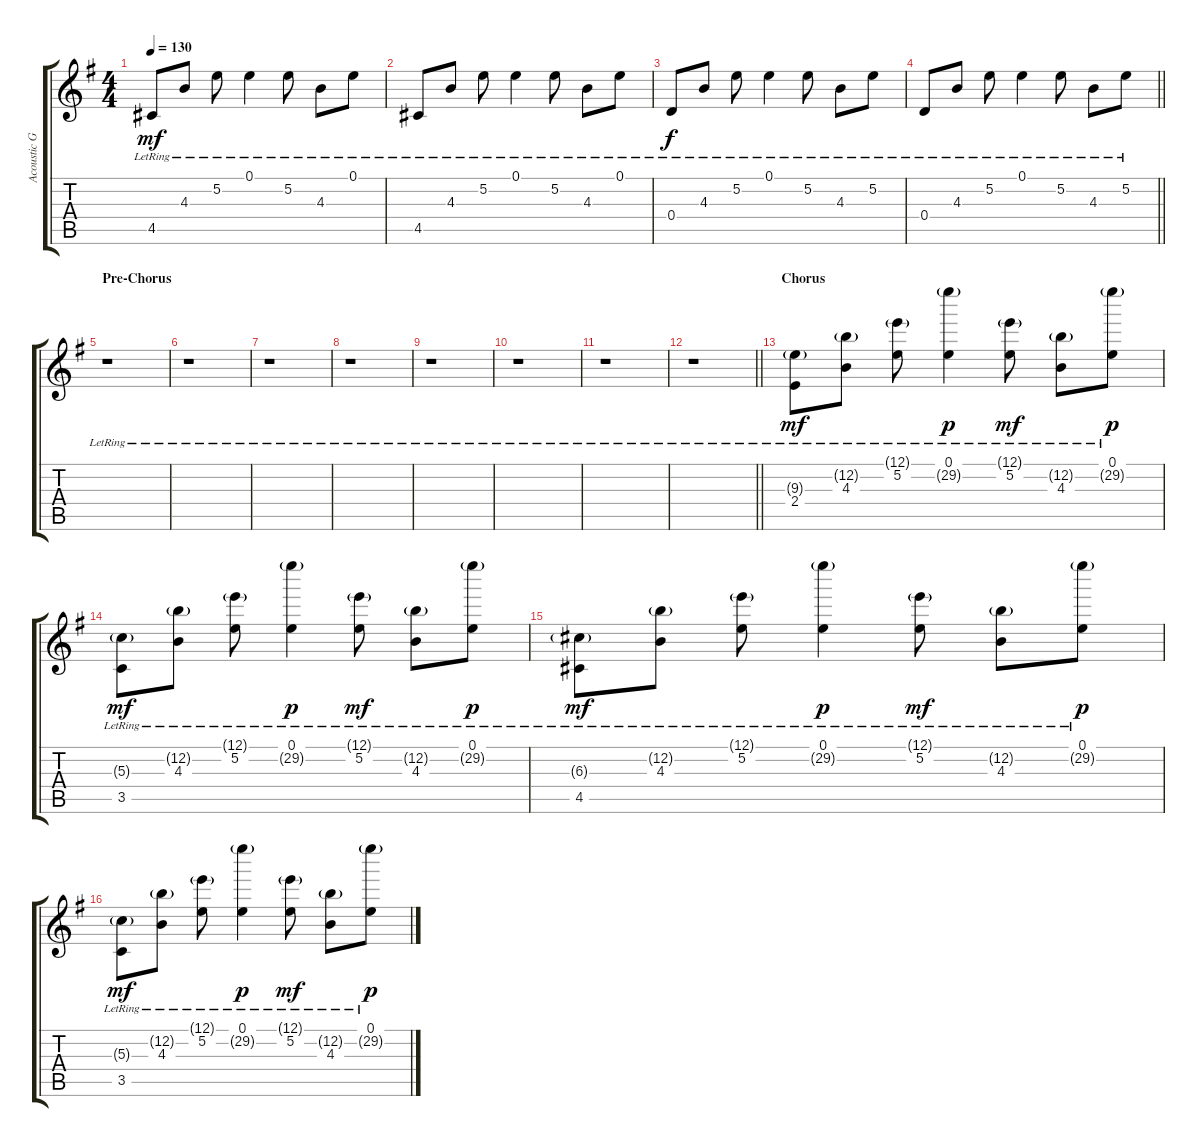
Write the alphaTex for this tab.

\track ("Acoustic Guitar (L)" "Acoustic G") {instrument acousticguitarsteel}
\staff {score tabs}
\tuning (E4 B3 G3 D3 A2 E2) {hide}
\ts (4 4)
\tempo 130
\clef g2
\ks eminor
4.5{lr}.8{dy mf} 4.3{lr}.8 5.2{lr}.8 0.1{lr}.4 5.2{lr}.8 4.3{lr}.8 0.1{lr}.8 |
4.5{lr}.8 4.3{lr}.8 5.2{lr}.8 0.1{lr}.4 5.2{lr}.8 4.3{lr}.8 0.1{lr}.8 |
0.4{lr}.8{dy f} 4.3{lr}.8 5.2{lr}.8 0.1{lr}.4 5.2{lr}.8 4.3{lr}.8 5.2{lr}.8 |
\barLineRight lightlight
0.4{lr}.8 4.3{lr}.8 5.2{lr}.8 0.1{lr}.4 5.2{lr}.8 4.3{lr}.8 5.2{lr}.8 |
\section ("" "Pre-Chorus")
r.1 |
r.1 |
r.1 |
r.1 |
r.1 |
r.1 |
r.1 |
\barLineRight lightlight
r.1 |
\section ("" "Chorus")
(9.3{g lr} 2.4{lr}).8{dy mf} (12.2{g lr} 4.3{lr}).8 (12.1{g lr} 5.2{lr}).8 (0.1{lr} 29.2{g lr}).4{dy p} (12.1{g lr} 5.2{lr}).8{dy mf} (12.2{g lr} 4.3{lr}).8 (0.1{lr} 29.2{g lr}).8{dy p} |
(5.3{g lr} 3.5{lr}).8{dy mf} (12.2{g lr} 4.3{lr}).8 (12.1{g lr} 5.2{lr}).8 (0.1{lr} 29.2{g lr}).4{dy p} (12.1{g lr} 5.2{lr}).8{dy mf} (12.2{g lr} 4.3{lr}).8 (0.1{lr} 29.2{g lr}).8{dy p} |
(6.3{g lr} 4.5{lr}).8{dy mf} (12.2{g lr} 4.3{lr}).8 (12.1{g lr} 5.2{lr}).8 (0.1{lr} 29.2{g lr}).4{dy p} (12.1{g lr} 5.2{lr}).8{dy mf} (12.2{g lr} 4.3{lr}).8 (0.1{lr} 29.2{g lr}).8{dy p} |
(5.3{g lr} 3.5{lr}).8{dy mf} (12.2{g lr} 4.3{lr}).8 (12.1{g lr} 5.2{lr}).8 (0.1{lr} 29.2{g lr}).4{dy p} (12.1{g lr} 5.2{lr}).8{dy mf} (12.2{g lr} 4.3{lr}).8 (0.1{lr} 29.2{g lr}).8{dy p}
